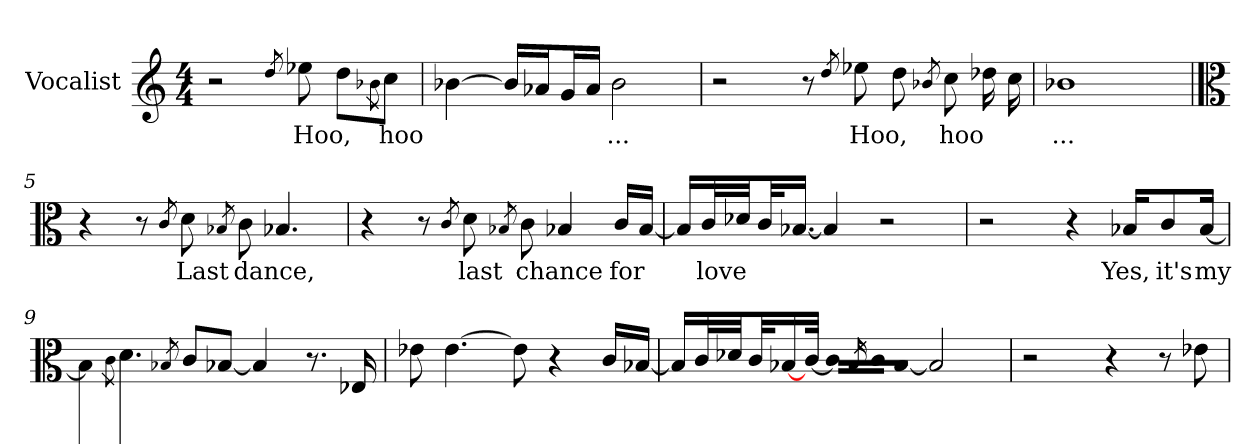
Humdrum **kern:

**kern	**text
*part1	*part1
*staff1	*staff1
*I"Vocalist	*
*clefG2	*
*M4/4	*
=1	=1
2r	.
8qdd	_
8ee-X	Hoo,
8dd\L	_
8qb-X\	_
8cc\J	hoo
=2	=2
[4b-X	_
16b-/LL]	_
16a-X/J	_
16g/L	_
16a-/JJ	_
2b-	...
=3	=3
2r	.
8r	.
8qdd	_
8ee-X	Hoo,
8dd	_
8qb-X	_
8cc	hoo
16dd-X	_
16cc	_
=4	=4
1b-X	...
=5	=5
*clefC3	*
4r	.
8r	.
8qc	_
8d	Last
8qB-X	_
8c	dance,
4.B-X	_
=6	=6
4r	.
8r	.
8qc	_
8d	last
8qB-X	_
8c	chance
4B-X	_
16c/LL	for
[16B-/JJ	_
=7	=7
16B-/LL]	_
32c/L	love
32d-X/JJ	_
32c/KL	_
[16.B-X/JJ	_
4B-]	_
2r	.
=8	=8
2r	.
4r	.
16B-X/KL	Yes,
8c/	it's
[16B-/Jk	my
=9	=9
16B-\KL]	_
8qc\	_
8.d\J	last
8qB-X	_
8c/L	chance
[8B-X/J	_
4B-]	_
8.r	.
16E-X	for
=10	=10
8e-X	ro-
[4.e-	-mance
8e-]	_
4r	.
16c/LL	to-
[16B-X/JJ	-night
=11	=11
16B-/LL]	_
32c/L	_
32d-X/JJ	_
32c/KL	_
[16B-X/	_
[32c/JJk	_
16c/LL]	_
16qB-/	_
16c/J	_
[8B-/J	_
2B-]	_
=12	=12
2r	.
4r	.
8r	.
8e-X	I
=	=
*-	*-
